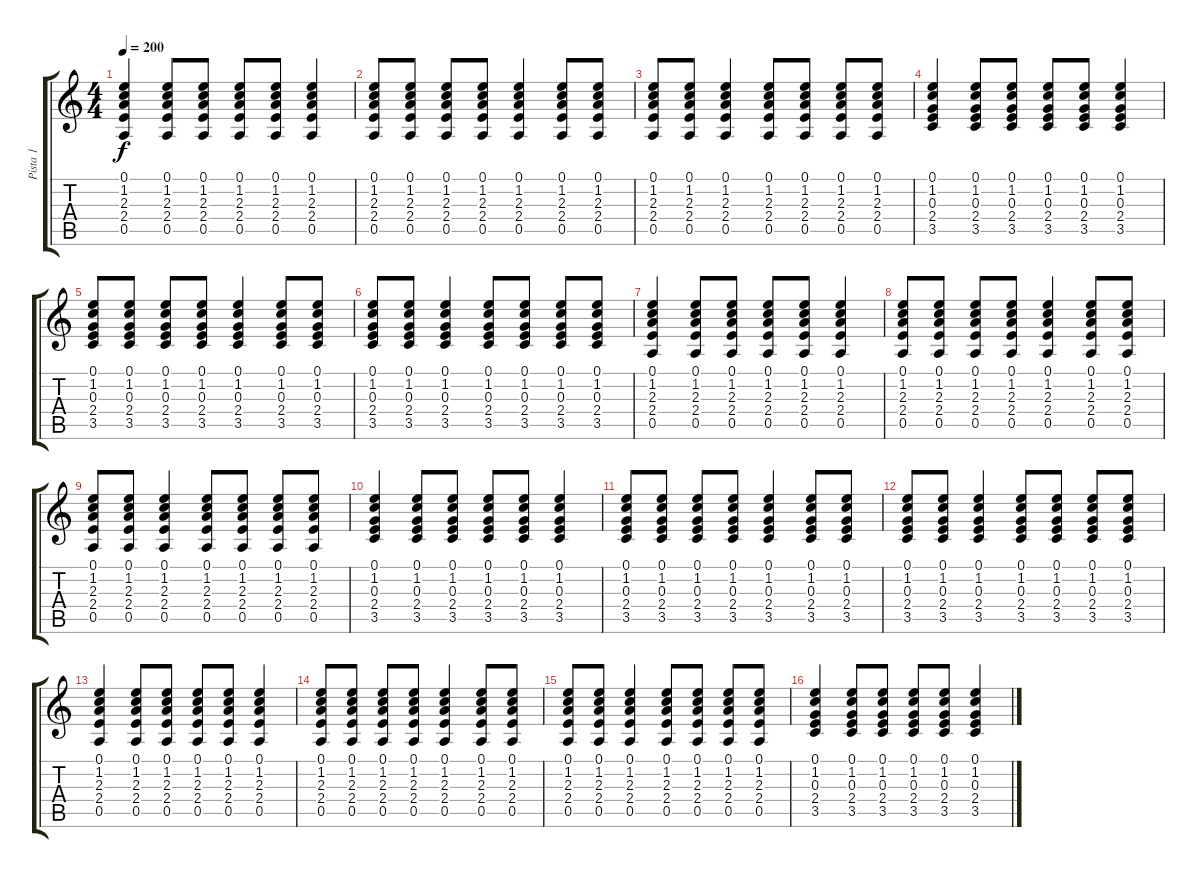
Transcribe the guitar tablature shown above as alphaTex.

\track ("Pista 1" "Pista 1") {instrument acousticguitarnylon}
\staff {score tabs}
\tuning (E4 B3 G3 D3 A2 E2) {hide}
\ts (4 4)
\tempo 200
\clef g2
\ks c
(0.1 1.2 2.3 2.4 0.5).4{dy f instrument acousticguitarnylon} (0.1 1.2 2.3 2.4 0.5).8 (0.1 1.2 2.3 2.4 0.5).8 (0.1 1.2 2.3 2.4 0.5).8 (0.1 1.2 2.3 2.4 0.5).8 (0.1 1.2 2.3 2.4 0.5).4 |
(0.1 1.2 2.3 2.4 0.5).8 (0.1 1.2 2.3 2.4 0.5).8 (0.1 1.2 2.3 2.4 0.5).8 (0.1 1.2 2.3 2.4 0.5).8 (0.1 1.2 2.3 2.4 0.5).4 (0.1 1.2 2.3 2.4 0.5).8 (0.1 1.2 2.3 2.4 0.5).8 |
(0.1 1.2 2.3 2.4 0.5).8 (0.1 1.2 2.3 2.4 0.5).8 (0.1 1.2 2.3 2.4 0.5).4 (0.1 1.2 2.3 2.4 0.5).8 (0.1 1.2 2.3 2.4 0.5).8 (0.1 1.2 2.3 2.4 0.5).8 (0.1 1.2 2.3 2.4 0.5).8 |
(0.1 1.2 0.3 2.4 3.5).4 (0.1 1.2 0.3 2.4 3.5).8 (0.1 1.2 0.3 2.4 3.5).8 (0.1 1.2 0.3 2.4 3.5).8 (0.1 1.2 0.3 2.4 3.5).8 (0.1 1.2 0.3 2.4 3.5).4 |
(0.1 1.2 0.3 2.4 3.5).8 (0.1 1.2 0.3 2.4 3.5).8 (0.1 1.2 0.3 2.4 3.5).8 (0.1 1.2 0.3 2.4 3.5).8 (0.1 1.2 0.3 2.4 3.5).4 (0.1 1.2 0.3 2.4 3.5).8 (0.1 1.2 0.3 2.4 3.5).8 |
(0.1 1.2 0.3 2.4 3.5).8 (0.1 1.2 0.3 2.4 3.5).8 (0.1 1.2 0.3 2.4 3.5).4 (0.1 1.2 0.3 2.4 3.5).8 (0.1 1.2 0.3 2.4 3.5).8 (0.1 1.2 0.3 2.4 3.5).8 (0.1 1.2 0.3 2.4 3.5).8 |
(0.1 1.2 2.3 2.4 0.5).4 (0.1 1.2 2.3 2.4 0.5).8 (0.1 1.2 2.3 2.4 0.5).8 (0.1 1.2 2.3 2.4 0.5).8 (0.1 1.2 2.3 2.4 0.5).8 (0.1 1.2 2.3 2.4 0.5).4 |
(0.1 1.2 2.3 2.4 0.5).8 (0.1 1.2 2.3 2.4 0.5).8 (0.1 1.2 2.3 2.4 0.5).8 (0.1 1.2 2.3 2.4 0.5).8 (0.1 1.2 2.3 2.4 0.5).4 (0.1 1.2 2.3 2.4 0.5).8 (0.1 1.2 2.3 2.4 0.5).8 |
(0.1 1.2 2.3 2.4 0.5).8 (0.1 1.2 2.3 2.4 0.5).8 (0.1 1.2 2.3 2.4 0.5).4 (0.1 1.2 2.3 2.4 0.5).8 (0.1 1.2 2.3 2.4 0.5).8 (0.1 1.2 2.3 2.4 0.5).8 (0.1 1.2 2.3 2.4 0.5).8 |
(0.1 1.2 0.3 2.4 3.5).4 (0.1 1.2 0.3 2.4 3.5).8 (0.1 1.2 0.3 2.4 3.5).8 (0.1 1.2 0.3 2.4 3.5).8 (0.1 1.2 0.3 2.4 3.5).8 (0.1 1.2 0.3 2.4 3.5).4 |
(0.1 1.2 0.3 2.4 3.5).8 (0.1 1.2 0.3 2.4 3.5).8 (0.1 1.2 0.3 2.4 3.5).8 (0.1 1.2 0.3 2.4 3.5).8 (0.1 1.2 0.3 2.4 3.5).4 (0.1 1.2 0.3 2.4 3.5).8 (0.1 1.2 0.3 2.4 3.5).8 |
(0.1 1.2 0.3 2.4 3.5).8 (0.1 1.2 0.3 2.4 3.5).8 (0.1 1.2 0.3 2.4 3.5).4 (0.1 1.2 0.3 2.4 3.5).8 (0.1 1.2 0.3 2.4 3.5).8 (0.1 1.2 0.3 2.4 3.5).8 (0.1 1.2 0.3 2.4 3.5).8 |
(0.1 1.2 2.3 2.4 0.5).4 (0.1 1.2 2.3 2.4 0.5).8 (0.1 1.2 2.3 2.4 0.5).8 (0.1 1.2 2.3 2.4 0.5).8 (0.1 1.2 2.3 2.4 0.5).8 (0.1 1.2 2.3 2.4 0.5).4 |
(0.1 1.2 2.3 2.4 0.5).8 (0.1 1.2 2.3 2.4 0.5).8 (0.1 1.2 2.3 2.4 0.5).8 (0.1 1.2 2.3 2.4 0.5).8 (0.1 1.2 2.3 2.4 0.5).4 (0.1 1.2 2.3 2.4 0.5).8 (0.1 1.2 2.3 2.4 0.5).8 |
(0.1 1.2 2.3 2.4 0.5).8 (0.1 1.2 2.3 2.4 0.5).8 (0.1 1.2 2.3 2.4 0.5).4 (0.1 1.2 2.3 2.4 0.5).8 (0.1 1.2 2.3 2.4 0.5).8 (0.1 1.2 2.3 2.4 0.5).8 (0.1 1.2 2.3 2.4 0.5).8 |
(0.1 1.2 0.3 2.4 3.5).4 (0.1 1.2 0.3 2.4 3.5).8 (0.1 1.2 0.3 2.4 3.5).8 (0.1 1.2 0.3 2.4 3.5).8 (0.1 1.2 0.3 2.4 3.5).8 (0.1 1.2 0.3 2.4 3.5).4
